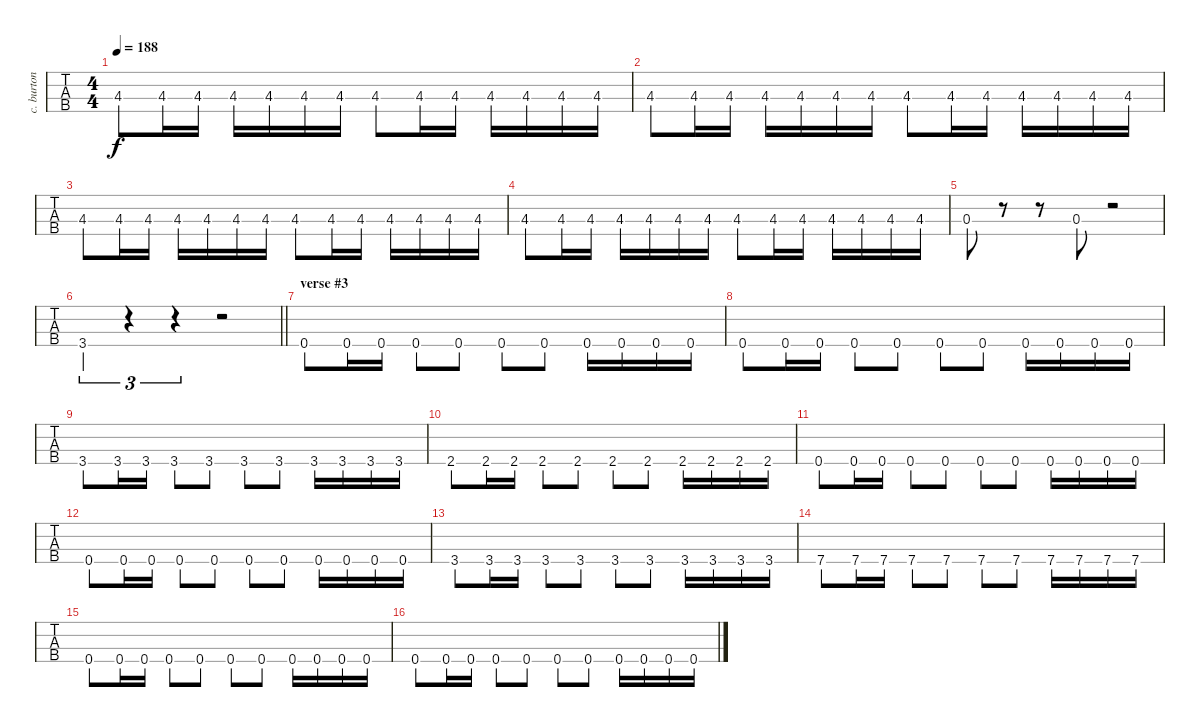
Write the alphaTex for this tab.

\track ("c. burton - bass" "c. burton ") {instrument electricbassfinger}
\staff {tabs}
\tuning (G2 D2 A1 E1) {hide}
\ts (4 4)
\tempo 188
\clef f4
\ks c
4.3.8{dy f} 4.3.16 4.3.16 4.3.16 4.3.16 4.3.16 4.3.16 4.3.8 4.3.16 4.3.16 4.3.16 4.3.16 4.3.16 4.3.16 |
4.3.8 4.3.16 4.3.16 4.3.16 4.3.16 4.3.16 4.3.16 4.3.8 4.3.16 4.3.16 4.3.16 4.3.16 4.3.16 4.3.16 |
4.3.8 4.3.16 4.3.16 4.3.16 4.3.16 4.3.16 4.3.16 4.3.8 4.3.16 4.3.16 4.3.16 4.3.16 4.3.16 4.3.16 |
4.3.8 4.3.16 4.3.16 4.3.16 4.3.16 4.3.16 4.3.16 4.3.8 4.3.16 4.3.16 4.3.16 4.3.16 4.3.16 4.3.16 |
0.3.8 r.8 r.8 0.3.8 r.2 |
\barLineRight lightlight
3.4.4{tu (3 2)} r.4{tu (3 2)} r.4{tu (3 2)} r.2 |
\section ("" "verse #3")
0.4.8 0.4.16 0.4.16 0.4.8 0.4.8 0.4.8 0.4.8 0.4.16 0.4.16 0.4.16 0.4.16 |
0.4.8 0.4.16 0.4.16 0.4.8 0.4.8 0.4.8 0.4.8 0.4.16 0.4.16 0.4.16 0.4.16 |
3.4.8 3.4.16 3.4.16 3.4.8 3.4.8 3.4.8 3.4.8 3.4.16 3.4.16 3.4.16 3.4.16 |
2.4.8 2.4.16 2.4.16 2.4.8 2.4.8 2.4.8 2.4.8 2.4.16 2.4.16 2.4.16 2.4.16 |
0.4.8 0.4.16 0.4.16 0.4.8 0.4.8 0.4.8 0.4.8 0.4.16 0.4.16 0.4.16 0.4.16 |
0.4.8 0.4.16 0.4.16 0.4.8 0.4.8 0.4.8 0.4.8 0.4.16 0.4.16 0.4.16 0.4.16 |
3.4.8 3.4.16 3.4.16 3.4.8 3.4.8 3.4.8 3.4.8 3.4.16 3.4.16 3.4.16 3.4.16 |
7.4.8 7.4.16 7.4.16 7.4.8 7.4.8 7.4.8 7.4.8 7.4.16 7.4.16 7.4.16 7.4.16 |
0.4.8 0.4.16 0.4.16 0.4.8 0.4.8 0.4.8 0.4.8 0.4.16 0.4.16 0.4.16 0.4.16 |
0.4.8 0.4.16 0.4.16 0.4.8 0.4.8 0.4.8 0.4.8 0.4.16 0.4.16 0.4.16 0.4.16
